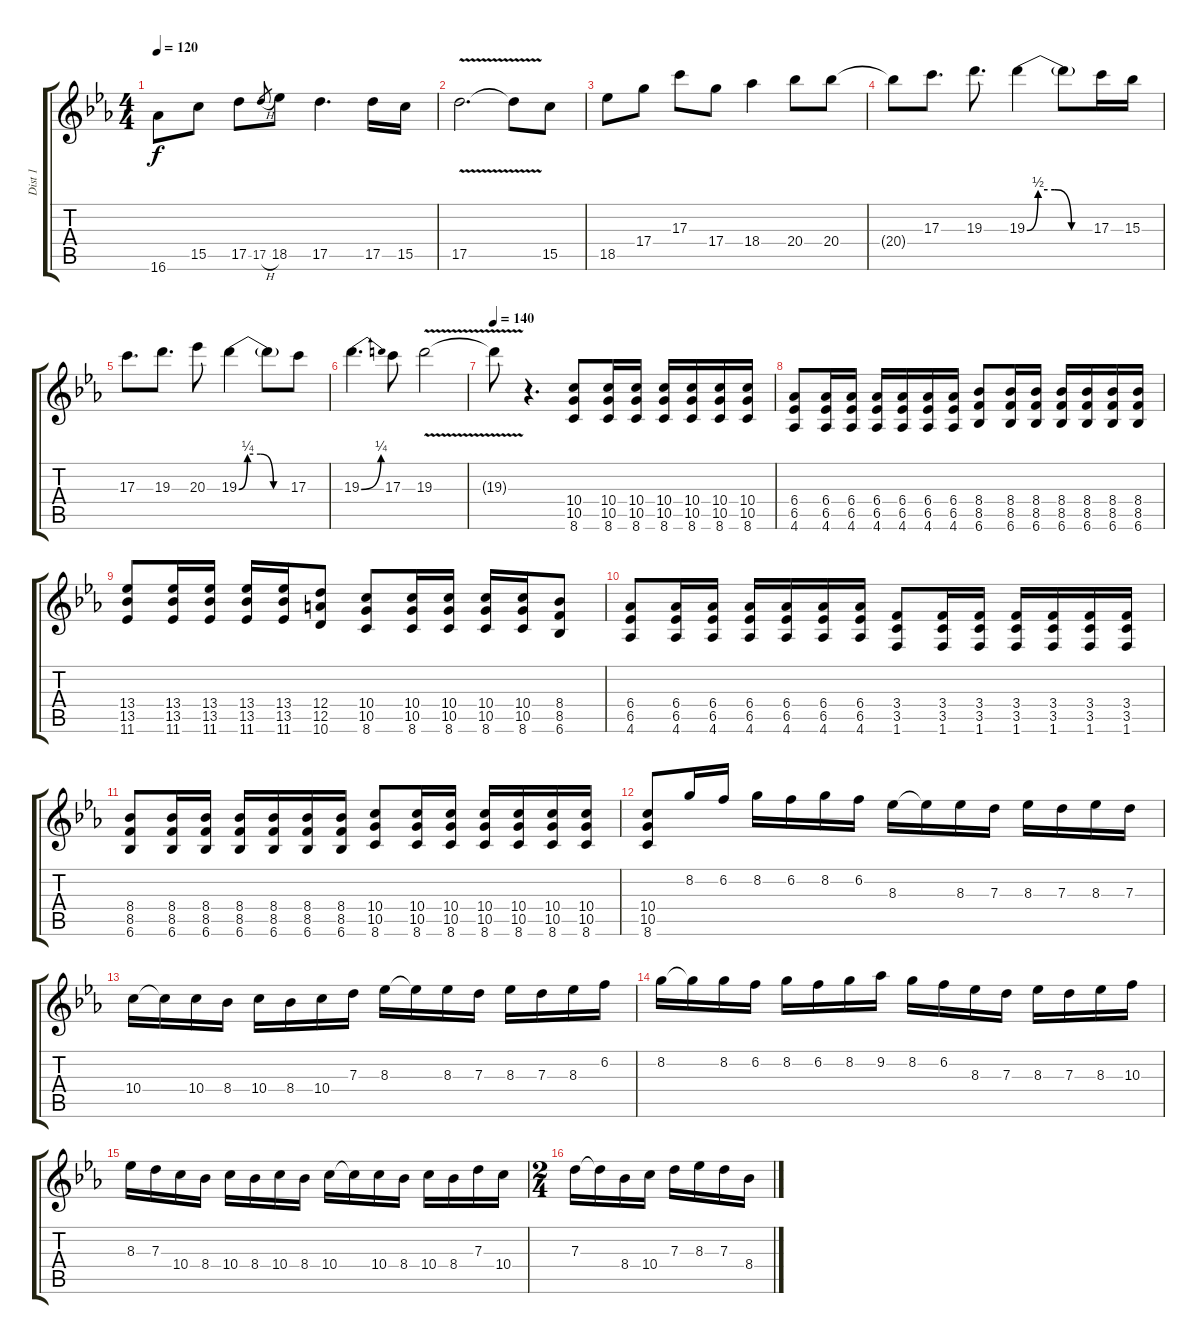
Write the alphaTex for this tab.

\track ("Dist 1" "Dist 1") {instrument distortionguitar}
\staff {score tabs}
\tuning (E4 B3 G3 D3 A2 E2) {hide}
\ts (4 4)
\tempo 120
\clef g2
\ks eb
16.6.8{dy f} 15.5.8 17.5.8 17.5{h}.8{gr} 18.5.8 17.5.4{d} 17.5.16 15.5.16 |
17.5{v}.2{d} 17.5{t}.8 15.5.8 |
18.5.8 17.4.8 17.3.8 17.4.8 18.4.4 20.4.8 20.4.8 |
20.4{t}.8 17.3.8{d} 19.3.8{d} 19.3{be (custom 0 0 10 2 25 2 40 0 60 0)}.4 19.3{t}.8 17.3.16 15.3.16 |
17.3.8{d} 19.3.8{d} 20.3.8 19.3{be (custom 0 0 10 1 25 1 40 0 60 0)}.4 19.3{t}.8 17.3.8 |
19.3{be (bend 0 0 60 1)}.4{d} 17.3.8 19.3{v}.2 |
\tempo 140
19.3{t}.8 r.4{d} (10.4 10.5 8.6).8 (10.4 10.5 8.6).16 (10.4 10.5 8.6).16 (10.4 10.5 8.6).16 (10.4 10.5 8.6).16 (10.4 10.5 8.6).16 (10.4 10.5 8.6).16 |
(6.4 6.5 4.6).8 (6.4 6.5 4.6).16 (6.4 6.5 4.6).16 (6.4 6.5 4.6).16 (6.4 6.5 4.6).16 (6.4 6.5 4.6).16 (6.4 6.5 4.6).16 (8.4 8.5 6.6).8 (8.4 8.5 6.6).16 (8.4 8.5 6.6).16 (8.4 8.5 6.6).16 (8.4 8.5 6.6).16 (8.4 8.5 6.6).16 (8.4 8.5 6.6).16 |
(13.4 13.5 11.6).8 (13.4 13.5 11.6).16 (13.4 13.5 11.6).16 (13.4 13.5 11.6).16 (13.4 13.5 11.6).16 (12.4 12.5 10.6).8 (10.4 10.5 8.6).8 (10.4 10.5 8.6).16 (10.4 10.5 8.6).16 (10.4 10.5 8.6).16 (10.4 10.5 8.6).16 (8.4 8.5 6.6).8 |
(6.4 6.5 4.6).8 (6.4 6.5 4.6).16 (6.4 6.5 4.6).16 (6.4 6.5 4.6).16 (6.4 6.5 4.6).16 (6.4 6.5 4.6).16 (6.4 6.5 4.6).16 (3.4 3.5 1.6).8 (3.4 3.5 1.6).16 (3.4 3.5 1.6).16 (3.4 3.5 1.6).16 (3.4 3.5 1.6).16 (3.4 3.5 1.6).16 (3.4 3.5 1.6).16 |
(8.4 8.5 6.6).8 (8.4 8.5 6.6).16 (8.4 8.5 6.6).16 (8.4 8.5 6.6).16 (8.4 8.5 6.6).16 (8.4 8.5 6.6).16 (8.4 8.5 6.6).16 (10.4 10.5 8.6).8 (10.4 10.5 8.6).16 (10.4 10.5 8.6).16 (10.4 10.5 8.6).16 (10.4 10.5 8.6).16 (10.4 10.5 8.6).16 (10.4 10.5 8.6).16 |
(10.4 10.5 8.6).8 8.2.16 6.2.16 8.2.16 6.2.16 8.2.16 6.2.16 8.3.16 8.3{t}.16 8.3.16 7.3.16 8.3.16 7.3.16 8.3.16 7.3.16 |
10.4.16 10.4{t}.16 10.4.16 8.4.16 10.4.16 8.4.16 10.4.16 7.3.16 8.3.16 8.3{t}.16 8.3.16 7.3.16 8.3.16 7.3.16 8.3.16 6.2.16 |
8.2.16 8.2{t}.16 8.2.16 6.2.16 8.2.16 6.2.16 8.2.16 9.2.16 8.2.16 6.2.16 8.3.16 7.3.16 8.3.16 7.3.16 8.3.16 10.3.16 |
8.3.16 7.3.16 10.4.16 8.4.16 10.4.16 8.4.16 10.4.16 8.4.16 10.4.16 10.4{t}.16 10.4.16 8.4.16 10.4.16 8.4.16 7.3.16 10.4.16 |
\ts (2 4)
7.3.16 7.3{t}.16 8.4.16 10.4.16 7.3.16 8.3.16 7.3.16 8.4.16
